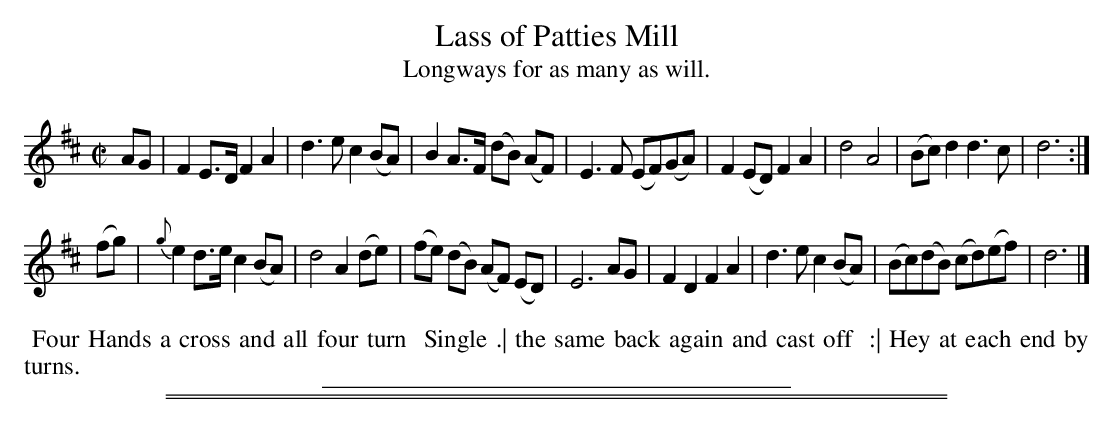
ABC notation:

X:1
T: Lass of Patties Mill
T: Longways for as many as will.
M: C|
L: 1/8
K: D
AG |\
F2E>D F2A2 | d3e c2(BA) | B2A>F (dB) (AF) | E3F (EF)(GA) |\
F2(ED) F2A2 | d4 A4 | (Bc)d2 d3c | d6 :|
(fg) |\
{g}e2d>e c2(BA) | d4 A2(de) | (fe) (dB) (AF) (ED) | E6 AG |\
F2D2 F2A2 | d3e c2(BA) | (Bc)(dB) (cd)(ef) | d6 |]
